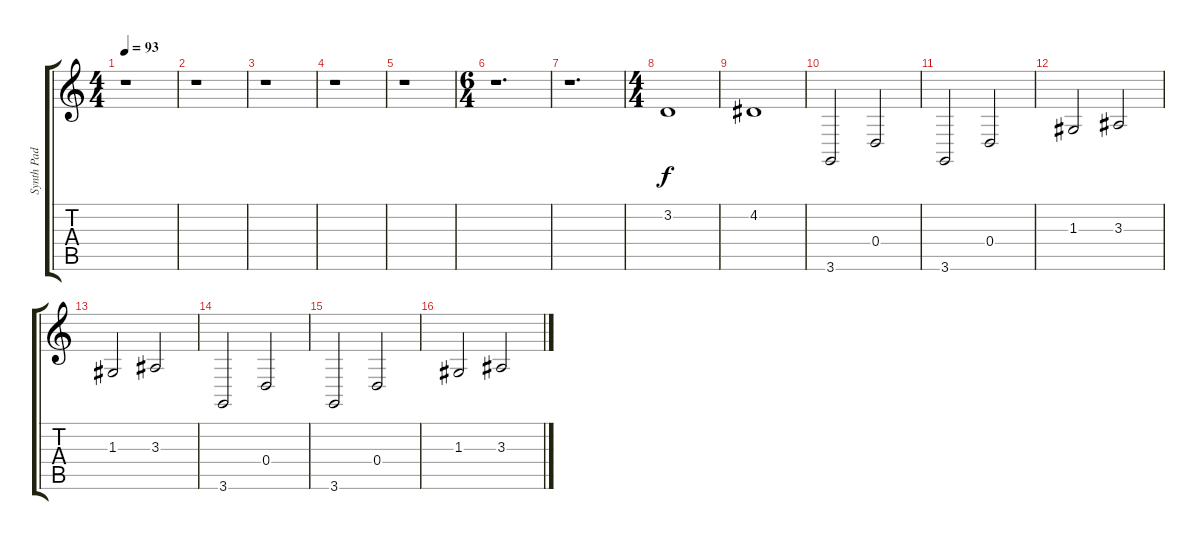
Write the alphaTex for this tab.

\track ("Synth Pad" "Synth Pad") {instrument pad2warm}
\staff {score tabs}
\tuning (E4 B3 G3 D3 A2 E2) {hide}
\ts (4 4)
\tempo 93
\clef g2
\ks c
r.1{dy f} |
r.1 |
r.1 |
r.1 |
r.1 |
\ts (6 4)
r.1{d} |
r.1{d} |
\ts (4 4)
3.2.1 |
4.2.1 |
3.6.2 0.4.2 |
3.6.2 0.4.2 |
1.3.2 3.3.2 |
1.3.2 3.3.2 |
3.6.2 0.4.2 |
3.6.2 0.4.2 |
1.3.2 3.3.2
